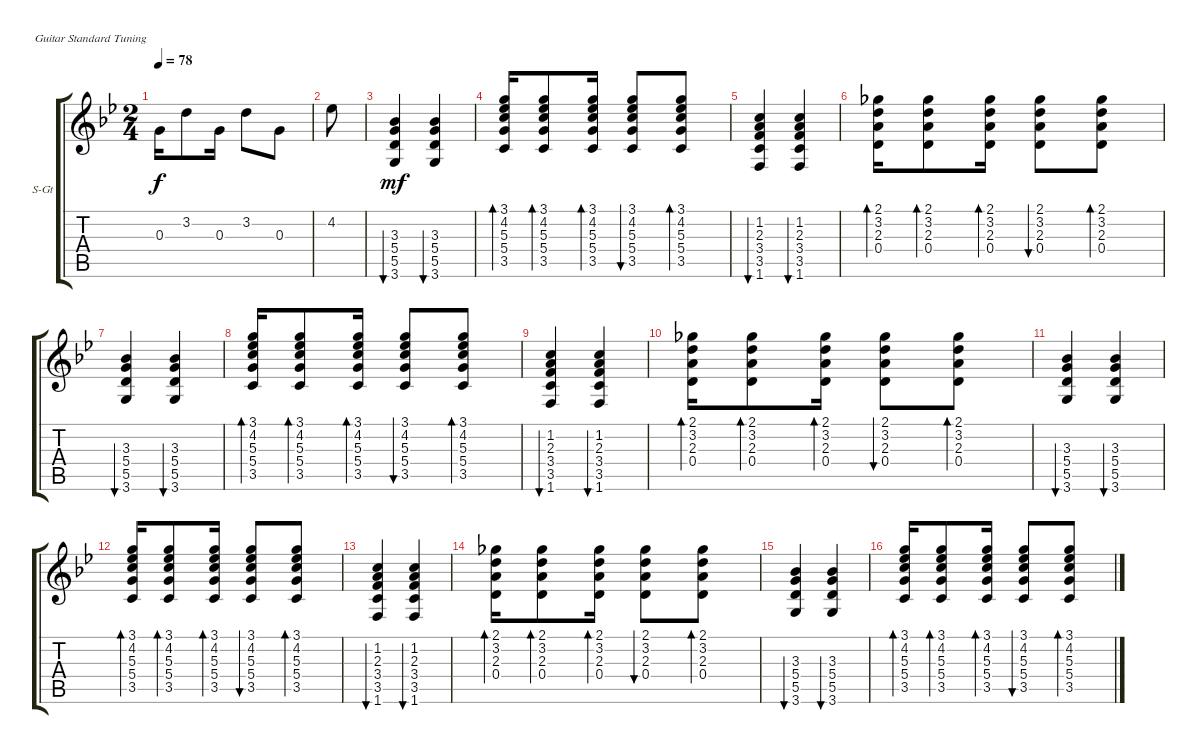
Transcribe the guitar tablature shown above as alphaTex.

\defaultSystemsLayout 4
\bracketExtendMode groupsimilarinstruments
\firstSystemTrackNameOrientation horizontal
\otherSystemsTrackNameOrientation horizontal
\track ("Жека" "S-Gt") {instrument acousticguitarsteel}
\staff {score tabs}
\tuning (E4 B3 G3 D3 A2 E2)
\ts (2 4)
\tempo 78
\clef g2
\ks gminor
0.3.16{dy f} 3.2.8 0.3.16 3.2.8 0.3.8 |
4.2.8 |
(3.6 5.5 5.4 3.3).4{bu 56 dy mf} (3.6 5.5 5.4 3.3).4{bu 55} |
(3.5 5.4 5.3 4.2 3.1).16{bd 54} (3.5 5.4 5.3 4.2 3.1).8{bd 53} (3.5 5.4 5.3 4.2 3.1).16{bd 52} (3.5 5.4 5.3 4.2 3.1).8{bu 51} (3.5 5.4 5.3 4.2 3.1).8{bd 51} |
(1.6 3.5 3.4 2.3 1.2).4{bu 51} (1.6 3.5 3.4 2.3 1.2).4{bu 51} |
(0.4 2.3 3.2 2.1).16{bd 51} (0.4 2.3 3.2 2.1).8{bd 51} (0.4 2.3 3.2 2.1).16{bd 51} (0.4 2.3 3.2 2.1).8{bu 51} (0.4 2.3 3.2 2.1).8{bd 51} |
(3.6 5.5 5.4 3.3).4{bu 56} (3.6 5.5 5.4 3.3).4{bu 55} |
(3.5 5.4 5.3 4.2 3.1).16{bd 54} (3.5 5.4 5.3 4.2 3.1).8{bd 53} (3.5 5.4 5.3 4.2 3.1).16{bd 52} (3.5 5.4 5.3 4.2 3.1).8{bu 51} (3.5 5.4 5.3 4.2 3.1).8{bd 51} |
(1.6 3.5 3.4 2.3 1.2).4{bu 51} (1.6 3.5 3.4 2.3 1.2).4{bu 51} |
(0.4 2.3 3.2 2.1).16{bd 51} (0.4 2.3 3.2 2.1).8{bd 51} (0.4 2.3 3.2 2.1).16{bd 51} (0.4 2.3 3.2 2.1).8{bu 51} (0.4 2.3 3.2 2.1).8{bd 51} |
(3.6 5.5 5.4 3.3).4{bu 56} (3.6 5.5 5.4 3.3).4{bu 55} |
(3.5 5.4 5.3 4.2 3.1).16{bd 54} (3.5 5.4 5.3 4.2 3.1).8{bd 53} (3.5 5.4 5.3 4.2 3.1).16{bd 52} (3.5 5.4 5.3 4.2 3.1).8{bu 51} (3.5 5.4 5.3 4.2 3.1).8{bd 51} |
(1.6 3.5 3.4 2.3 1.2).4{bu 51} (1.6 3.5 3.4 2.3 1.2).4{bu 51} |
(0.4 2.3 3.2 2.1).16{bd 51} (0.4 2.3 3.2 2.1).8{bd 51} (0.4 2.3 3.2 2.1).16{bd 51} (0.4 2.3 3.2 2.1).8{bu 51} (0.4 2.3 3.2 2.1).8{bd 51} |
(3.6 5.5 5.4 3.3).4{bu 56} (3.6 5.5 5.4 3.3).4{bu 55} |
(3.5 5.4 5.3 4.2 3.1).16{bd 54} (3.5 5.4 5.3 4.2 3.1).8{bd 53} (3.5 5.4 5.3 4.2 3.1).16{bd 52} (3.5 5.4 5.3 4.2 3.1).8{bu 51} (3.5 5.4 5.3 4.2 3.1).8{bd 51}
